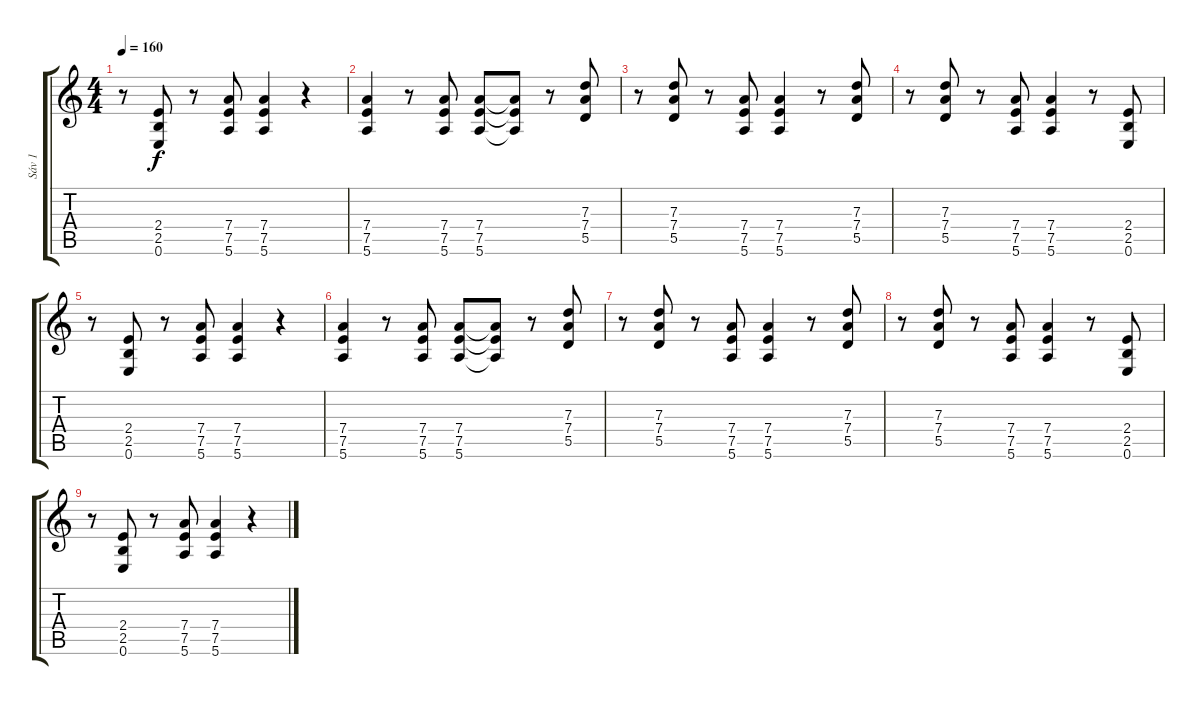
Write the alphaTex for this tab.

\track ("Sáv 1" "Sáv 1") {instrument distortionguitar}
\staff {score tabs}
\tuning (E4 B3 G3 D3 A2 E2) {hide}
\ts (4 4)
\tempo 160
\clef g2
\ks c
r.8{dy f} (2.4 2.5 0.6).8 r.8 (7.4 7.5 5.6).8 (7.4 7.5 5.6).4 r.4 |
(7.4 7.5 5.6).4 r.8 (7.4 7.5 5.6).8 (7.4 7.5 5.6).8 (7.4{t} 7.5{t} 5.6{t}).8 r.8 (7.3 7.4 5.5).8 |
r.8 (7.3 7.4 5.5).8 r.8 (7.4 7.5 5.6).8 (7.4 7.5 5.6).4 r.8 (7.3 7.4 5.5).8 |
r.8 (7.3 7.4 5.5).8 r.8 (7.4 7.5 5.6).8 (7.4 7.5 5.6).4 r.8 (2.4 2.5 0.6).8 |
r.8 (2.4 2.5 0.6).8 r.8 (7.4 7.5 5.6).8 (7.4 7.5 5.6).4 r.4 |
(7.4 7.5 5.6).4 r.8 (7.4 7.5 5.6).8 (7.4 7.5 5.6).8 (7.4{t} 7.5{t} 5.6{t}).8 r.8 (7.3 7.4 5.5).8 |
r.8 (7.3 7.4 5.5).8 r.8 (7.4 7.5 5.6).8 (7.4 7.5 5.6).4 r.8 (7.3 7.4 5.5).8 |
r.8 (7.3 7.4 5.5).8 r.8 (7.4 7.5 5.6).8 (7.4 7.5 5.6).4 r.8 (2.4 2.5 0.6).8 |
r.8 (2.4 2.5 0.6).8 r.8 (7.4 7.5 5.6).8 (7.4 7.5 5.6).4 r.4
